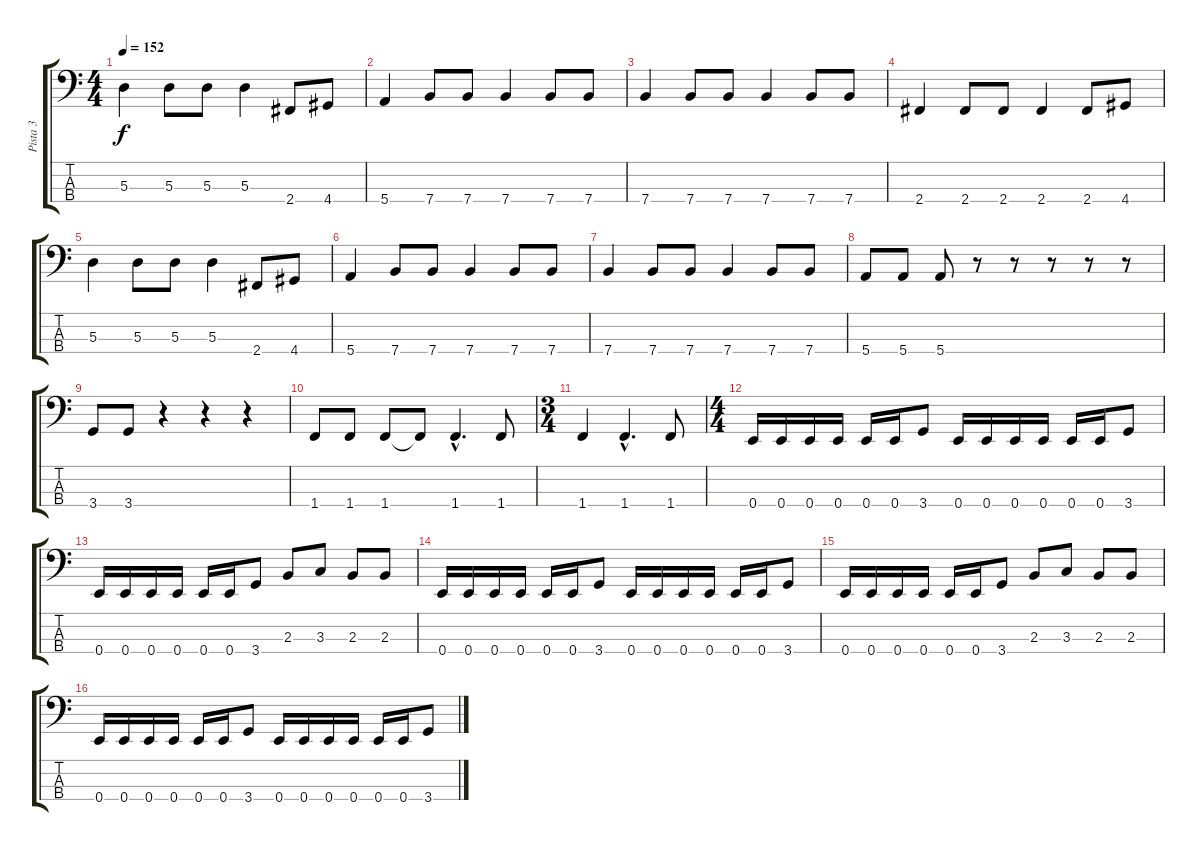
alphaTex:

\track ("Pista 3" "Pista 3") {instrument electricbassfinger}
\staff {score tabs}
\tuning (G2 D2 A1 E1) {hide}
\ts (4 4)
\tempo 152
\clef f4
\ks c
5.3.4{dy f} 5.3.8 5.3.8 5.3.4 2.4.8 4.4.8 |
5.4.4 7.4.8 7.4.8 7.4.4 7.4.8 7.4.8 |
7.4.4 7.4.8 7.4.8 7.4.4 7.4.8 7.4.8 |
2.4.4 2.4.8 2.4.8 2.4.4 2.4.8 4.4.8 |
5.3.4 5.3.8 5.3.8 5.3.4 2.4.8 4.4.8 |
5.4.4 7.4.8 7.4.8 7.4.4 7.4.8 7.4.8 |
7.4.4 7.4.8 7.4.8 7.4.4 7.4.8 7.4.8 |
5.4.8 5.4.8 5.4.8 r.8 r.8 r.8 r.8 r.8 |
3.4.8 3.4.8 r.4 r.4 r.4 |
1.4.8 1.4.8 1.4.8 1.4{t}.8 1.4{hac}.4{d} 1.4.8 |
\ts (3 4)
1.4.4 1.4{hac}.4{d} 1.4.8 |
\ts (4 4)
0.4.16 0.4.16 0.4.16 0.4.16 0.4.16 0.4.16 3.4.8 0.4.16 0.4.16 0.4.16 0.4.16 0.4.16 0.4.16 3.4.8 |
0.4.16 0.4.16 0.4.16 0.4.16 0.4.16 0.4.16 3.4.8 2.3.8 3.3.8 2.3.8 2.3.8 |
0.4.16 0.4.16 0.4.16 0.4.16 0.4.16 0.4.16 3.4.8 0.4.16 0.4.16 0.4.16 0.4.16 0.4.16 0.4.16 3.4.8 |
0.4.16 0.4.16 0.4.16 0.4.16 0.4.16 0.4.16 3.4.8 2.3.8 3.3.8 2.3.8 2.3.8 |
0.4.16 0.4.16 0.4.16 0.4.16 0.4.16 0.4.16 3.4.8 0.4.16 0.4.16 0.4.16 0.4.16 0.4.16 0.4.16 3.4.8
